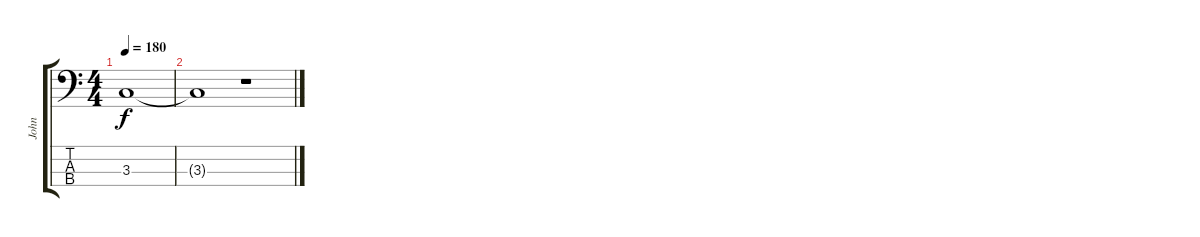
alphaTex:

\track ("John" "John") {instrument acousticbass}
\staff {score tabs}
\tuning (G2 D2 A1 E1) {hide}
\ts (4 4)
\tempo 180
\clef f4
\ks c
3.3.1{dy f} |
3.3{t}.1 r.1
